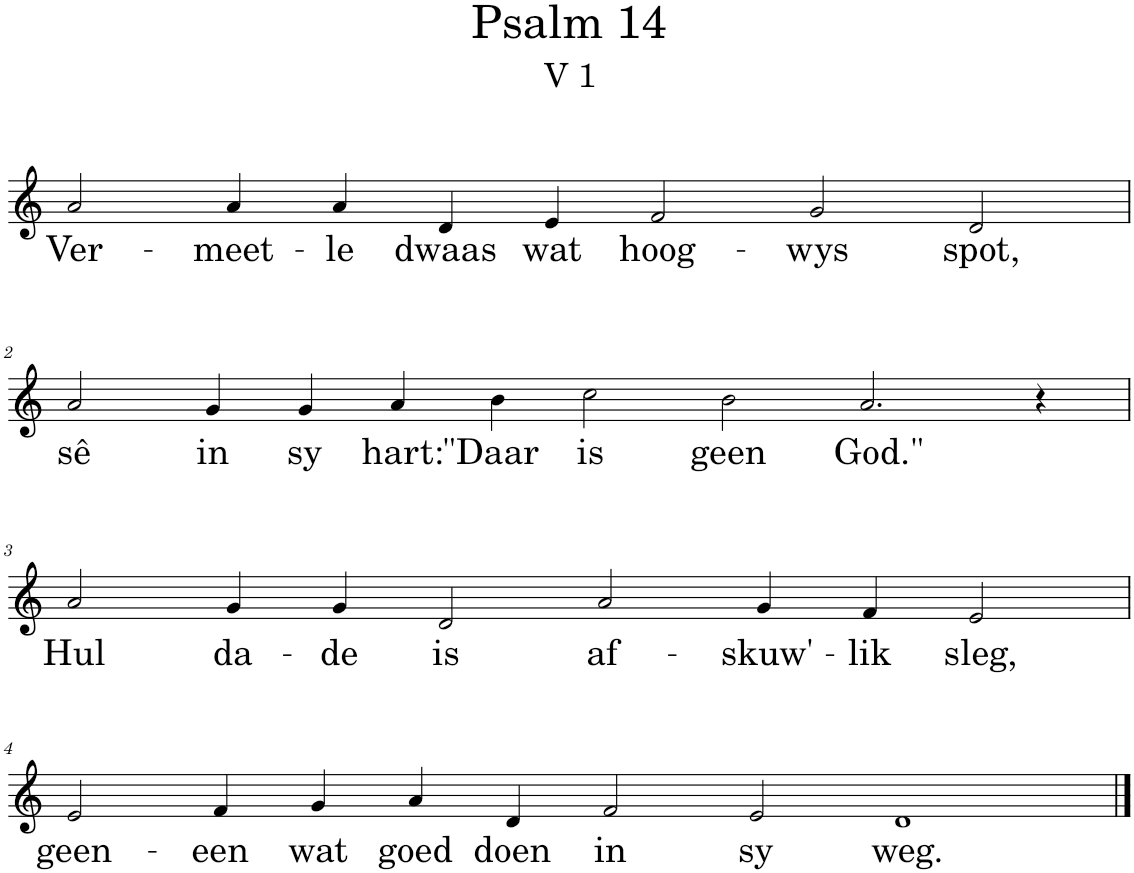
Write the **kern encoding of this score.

**kern	**text
*part1	*part1
*staff1	*staff1
*I"Pipe Organ	*
*I'Org.	*
*clefG2	*
*k[]	*
*M12/4	*
=1	=1
!	!LO:LY:b
2a/	Ver-
!	!LO:LY:b
4a/	-meet-
!	!LO:LY:b
4a/	-le
!	!LO:LY:b
4d/	dwaas
!	!LO:LY:b
4e/	wat
!	!LO:LY:b
2f/	hoog-
!	!LO:LY:b
2g/	-wys
!	!LO:LY:b
2d/	spot,
!!LO:LB:g=z
=2	=2
*M14/4	*
!	!LO:LY:b
2a/	sê
!	!LO:LY:b
4g/	in
!	!LO:LY:b
4g/	sy
!	!LO:LY:b
4a/	hart:
!	!LO:LY:b
4b\	"Daar
!	!LO:LY:b
2cc\	is
!	!LO:LY:b
2b\	geen
!	!LO:LY:b
2.a/	God."
4r	.
!!LO:LB:g=z
=3	=3
*M12/4	*
!	!LO:LY:b
2a/	Hul
!	!LO:LY:b
4g/	da-
!	!LO:LY:b
4g/	-de
!	!LO:LY:b
2d/	is
!	!LO:LY:b
2a/	af-
!	!LO:LY:b
4g/	-skuw'-
!	!LO:LY:b
4f/	-lik
!	!LO:LY:b
2e/	sleg,
!!LO:LB:g=z
=4	=4
*M14/4	*
!	!LO:LY:b
2e/	geen-
!	!LO:LY:b
4f/	-een
!	!LO:LY:b
4g/	wat
!	!LO:LY:b
4a/	goed
!	!LO:LY:b
4d/	doen
!	!LO:LY:b
2f/	in
!	!LO:LY:b
2e/	sy
!	!LO:LY:b
1d	weg.
==	==
*-	*-
